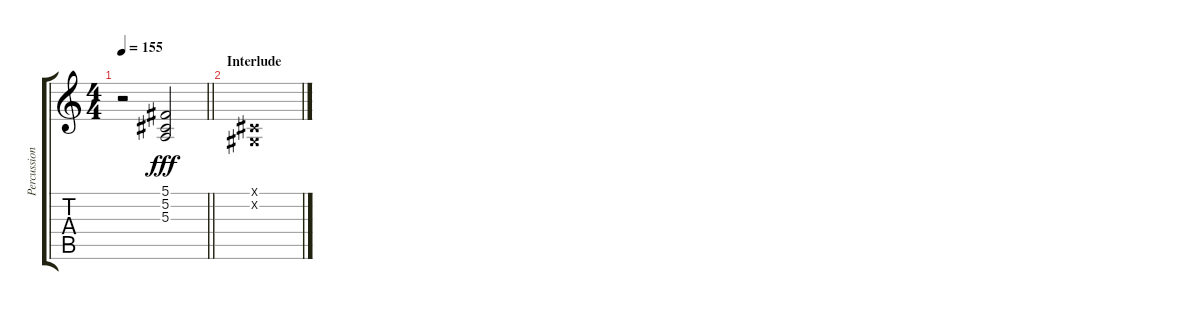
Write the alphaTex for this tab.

\track ("Percussion" "Percussion") {instrument timpani}
\staff {score tabs}
\tuning (Db4 Ab3 E3 B2 Gb2 B1) {hide}
\ts (4 4)
\tempo 155
\clef g2
\barLineRight lightlight
\ks c
r.2{dy f} (5.1 5.2 5.3).2{dy fff volume 16 balance 12 instrument reversecymbal} |
\section ("" "Interlude")
(0.1{x} 0.2{x}).1
